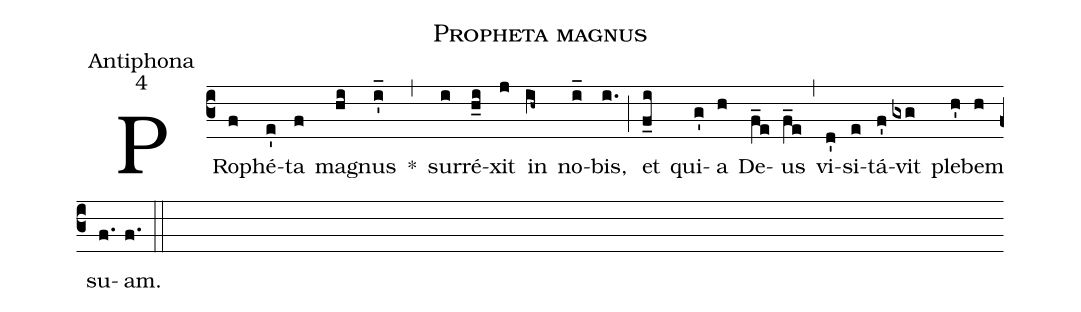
name:Propheta magnus;
office-part:Antiphona;
mode:4;
%%
(c3) PRo(f)phé(e')ta(f) ma(hi)gnus(i'_) *(,) sur(i)ré(h_i)xit(j) in(ih~) no(i_)bis,(i.) (;) et(f_i) qui(g')a(h) De(f_e)us(f_e) (,) vi(d')si(e)tá(f')vit(gxg) ple(h')bem(h) su(f.)am.(f.) (::)
